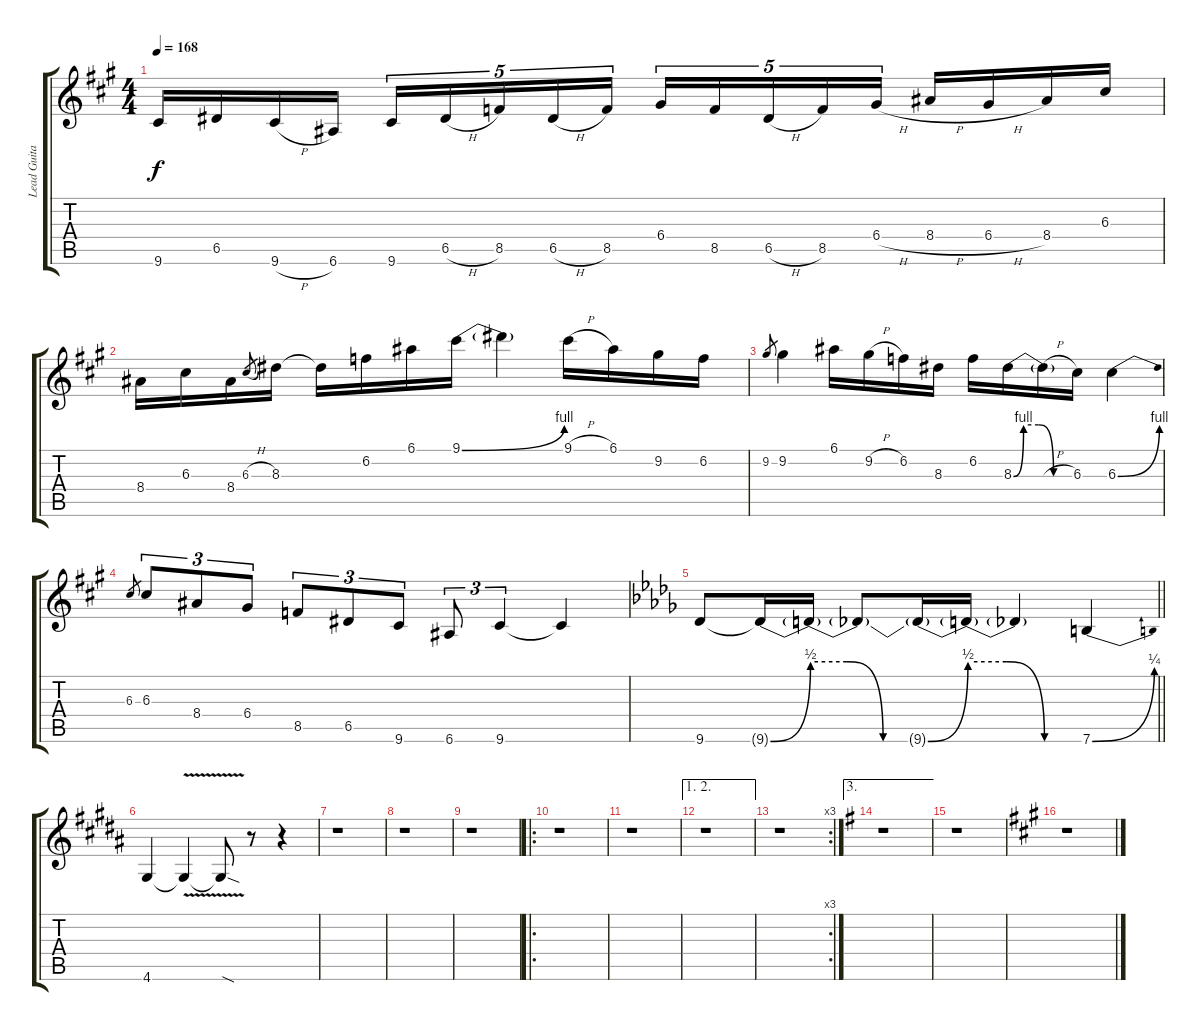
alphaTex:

\track ("Lead Guitar" "Lead Guita") {instrument distortionguitar}
\staff {score tabs}
\tuning (E4 B3 G3 D3 A2 E2) {hide}
\ts (4 4)
\tempo 168
\clef g2
\ks a
9.6.16{dy f} 6.5.16 9.6{h}.16 6.6.16 9.6.16{tu (5 4)} 6.5{h}.16{tu (5 4)} 8.5.16{tu (5 4)} 6.5{h}.16{tu (5 4)} 8.5.16{tu (5 4)} 6.4.16{tu (5 4)} 8.5.16{tu (5 4)} 6.5{h}.16{tu (5 4)} 8.5.16{tu (5 4)} 6.4{h}.16{tu (5 4)} 8.4{h}.16 6.4{h}.16 8.4.16 6.3.16 |
8.4.16 6.3.16 8.4.16 6.3{h}.8{gr} 8.3.16 8.3{t}.16 6.2.16 6.1.16 9.1{be (bend 0 0 60 4)}.16 9.1{t}.4 9.1{h}.16 6.1.16 9.2.16 6.2.16 |
9.2.8{gr} 9.2.4 6.1.16 9.2{h}.16 6.2.16 8.3.16 6.2.16 8.3{be (custom 0 0 10 4 25 4 40 0 60 0)}.16 8.3{h t}.16 6.3.16 6.3{be (bend 0 0 60 4)}.4 |
6.3.8{gr} 6.3.8{tu (3 2)} 8.4.8{tu (3 2)} 6.4.8{tu (3 2)} 8.5.8{tu (3 2)} 6.5.8{tu (3 2)} 9.6.8{tu (3 2)} 6.6.8{tu (3 2)} 9.6.4{tu (3 2)} 9.6{t}.4 |
\barLineRight lightlight
\ks db
9.6.8 9.6{be (bend 0 0 60 2) t}.16 9.6{be (custom 0 2 20 2 40 0 60 0) t}.16 9.6{t}.8 9.6{be (bend 0 0 60 2) t}.16 9.6{be (custom 0 2 20 2 40 0 60 0) t}.16 9.6{t}.4 7.6{be (bend 0 0 60 1)}.4 |
\ks b
4.6.4 4.6{v t}.4 4.6{sod t}.8 r.8 r.4 |
r.1 |
r.1 |
r.1 |
\ro
r.1 |
r.1 |
\ae (1 2)
r.1 |
\rc 3
r.1 |
\ae 3
\ks g
r.1 |
r.1 |
\ks a
r.1
